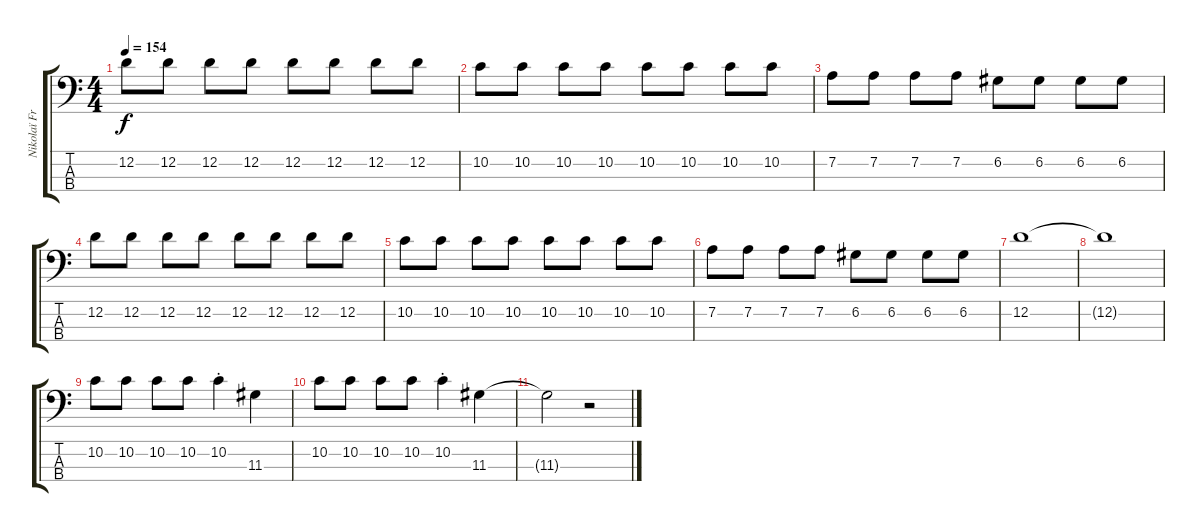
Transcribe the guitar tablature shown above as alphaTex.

\track ("Nikolaï Fraiture" "Nikolaï Fr") {instrument electricbasspick}
\staff {score tabs}
\tuning (G2 D2 A1 E1) {hide}
\ts (4 4)
\tempo 154
\clef f4
\ks c
12.2.8{dy f} 12.2.8 12.2.8 12.2.8 12.2.8 12.2.8 12.2.8 12.2.8 |
10.2.8 10.2.8 10.2.8 10.2.8 10.2.8 10.2.8 10.2.8 10.2.8 |
7.2.8 7.2.8 7.2.8 7.2.8 6.2.8 6.2.8 6.2.8 6.2.8 |
12.2.8 12.2.8 12.2.8 12.2.8 12.2.8 12.2.8 12.2.8 12.2.8 |
10.2.8 10.2.8 10.2.8 10.2.8 10.2.8 10.2.8 10.2.8 10.2.8 |
7.2.8 7.2.8 7.2.8 7.2.8 6.2.8 6.2.8 6.2.8 6.2.8 |
12.2.1 |
12.2{t}.1 |
10.2.8 10.2.8 10.2.8 10.2.8 10.2{st}.4 11.3.4 |
10.2.8 10.2.8 10.2.8 10.2.8 10.2{st}.4 11.3.4 |
11.3{t}.2 r.2
